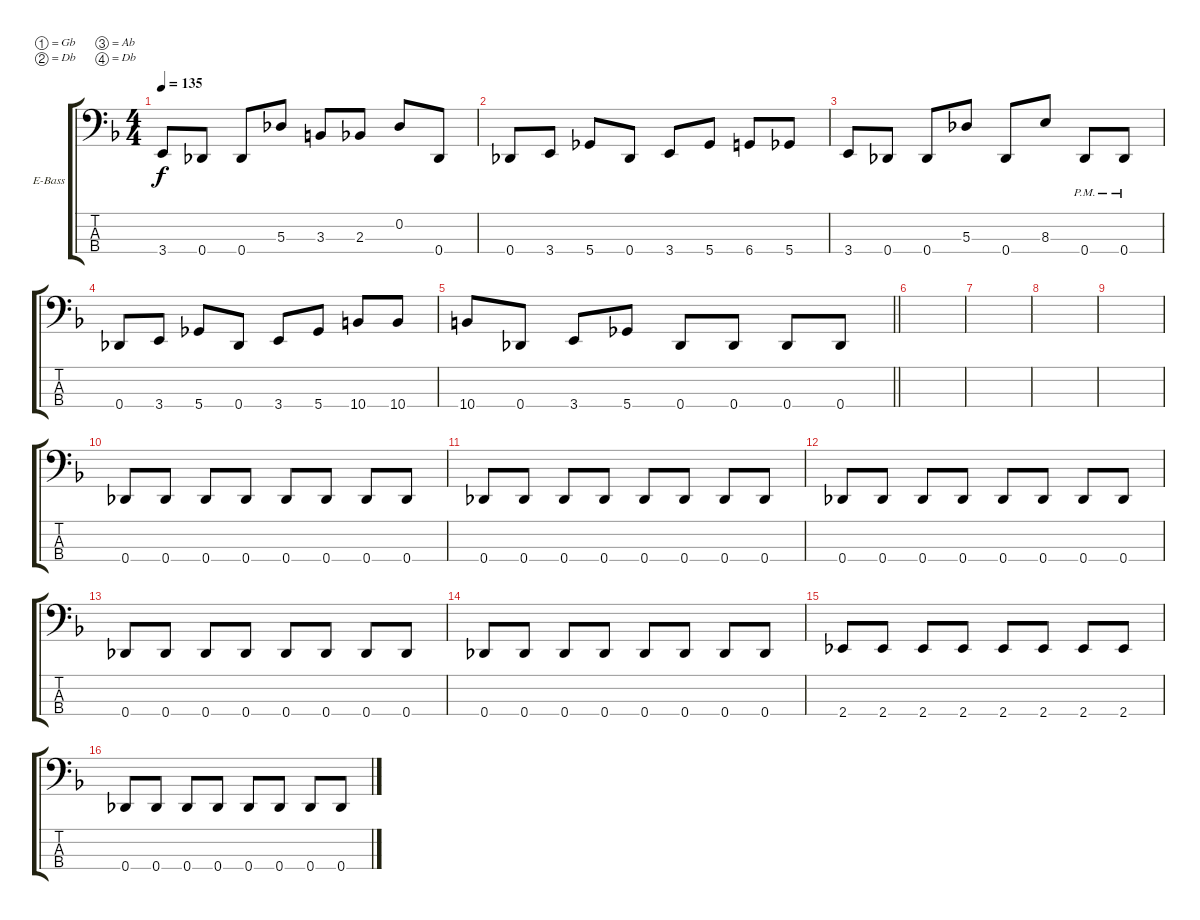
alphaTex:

\bracketExtendMode groupsimilarinstruments
\firstSystemTrackNameOrientation horizontal
\otherSystemsTrackNameOrientation horizontal
\track ("Áàñ" "E-Bass") {instrument electricbassfinger}
\staff {score tabs}
\tuning (Gb2 Db2 Ab1 Db1)
\ts (4 4)
\tempo 135
\clef f4
\ks dminor
3.4.8{dy f} 0.4.8 0.4.8 5.3.8 3.3.8 2.3.8 0.2.8 0.4.8 |
0.4.8 3.4.8 5.4.8 0.4.8 3.4.8 5.4.8 6.4.8 5.4.8 |
3.4.8 0.4.8 0.4.8 5.3.8 0.4.8 8.3.8 0.4{pm}.8 0.4{pm}.8 |
0.4.8 3.4.8 5.4.8 0.4.8 3.4.8 5.4.8 10.4.8 10.4.8 |
\barLineRight lightlight
10.4.8 0.4.8 3.4.8 5.4.8 0.4.8 0.4.8 0.4.8 0.4.8 |
|
|
|
|
0.4.8 0.4.8 0.4.8 0.4.8 0.4.8 0.4.8 0.4.8 0.4.8 |
0.4.8 0.4.8 0.4.8 0.4.8 0.4.8 0.4.8 0.4.8 0.4.8 |
0.4.8 0.4.8 0.4.8 0.4.8 0.4.8 0.4.8 0.4.8 0.4.8 |
0.4.8 0.4.8 0.4.8 0.4.8 0.4.8 0.4.8 0.4.8 0.4.8 |
0.4.8 0.4.8 0.4.8 0.4.8 0.4.8 0.4.8 0.4.8 0.4.8 |
2.4.8 2.4.8 2.4.8 2.4.8 2.4.8 2.4.8 2.4.8 2.4.8 |
0.4.8 0.4.8 0.4.8 0.4.8 0.4.8 0.4.8 0.4.8 0.4.8
